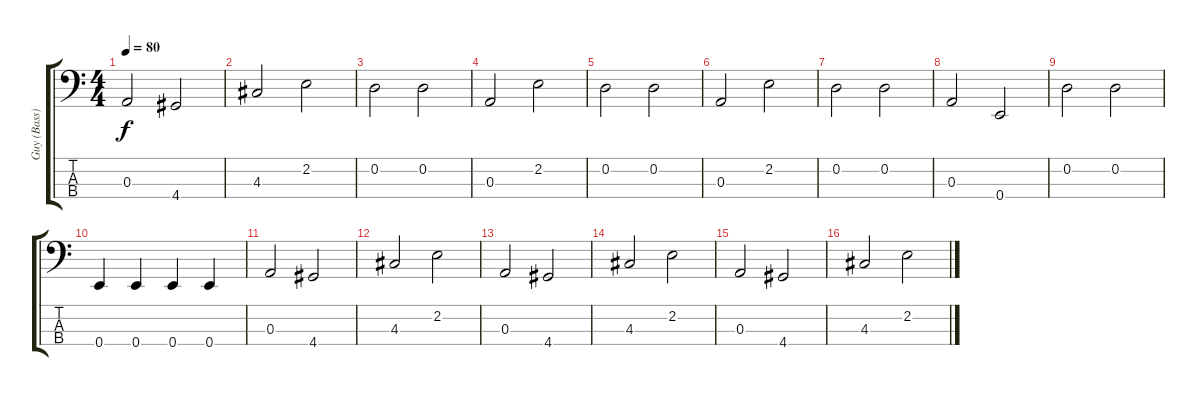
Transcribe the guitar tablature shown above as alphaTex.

\track ("Guy (Bass)" "Guy (Bass)") {instrument electricbassfinger}
\staff {score tabs}
\tuning (G2 D2 A1 E1) {hide}
\ts (4 4)
\tempo 80
\clef f4
\ks c
0.3.2{dy f} 4.4.2 |
4.3.2 2.2.2 |
0.2.2 0.2.2 |
0.3.2 2.2.2 |
0.2.2 0.2.2 |
0.3.2 2.2.2 |
0.2.2 0.2.2 |
0.3.2 0.4.2 |
0.2.2 0.2.2 |
0.4.4 0.4.4 0.4.4 0.4.4 |
0.3.2 4.4.2 |
4.3.2 2.2.2 |
0.3.2 4.4.2 |
4.3.2 2.2.2 |
0.3.2 4.4.2 |
4.3.2 2.2.2
